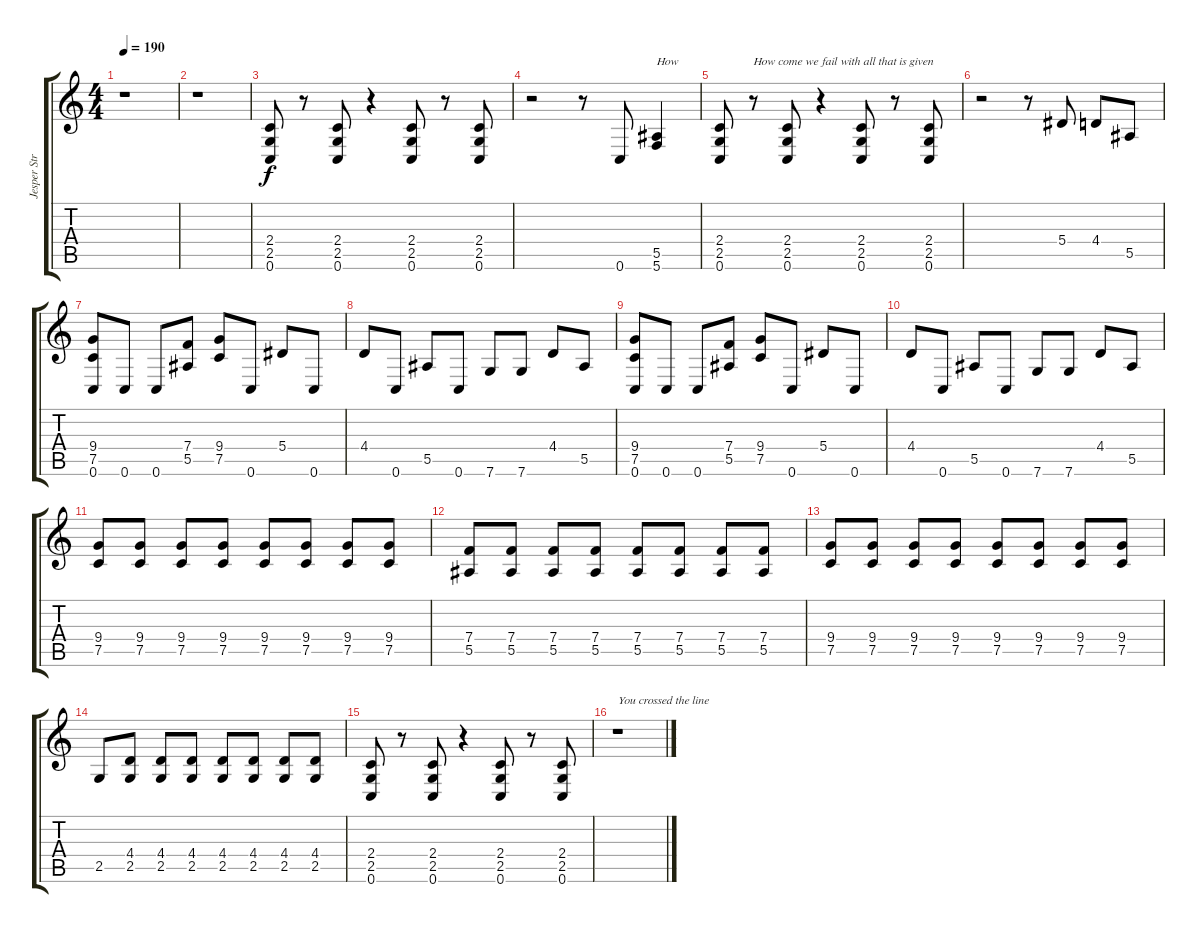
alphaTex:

\track ("Jesper Strömblad" "Jesper Str") {instrument distortionguitar}
\staff {score tabs}
\tuning (C4 G3 Eb3 Bb2 F2 C2) {hide}
\ts (4 4)
\tempo 190
\clef g2
\ks c
r.1{dy f} |
r.1 |
(2.4 2.5 0.6).8 r.8 (2.4 2.5 0.6).8 r.4 (2.4 2.5 0.6).8 r.8 (2.4 2.5 0.6).8 |
r.2 r.8 0.6.8 (5.5 5.6).4{txt "How"} |
(2.4 2.5 0.6).8 r.8{txt "How come we fail with all that is given"} (2.4 2.5 0.6).8 r.4 (2.4 2.5 0.6).8 r.8 (2.4 2.5 0.6).8 |
r.2 r.8 5.4.8 4.4.8 5.5.8 |
(9.4 7.5 0.6).8 0.6.8 0.6.8 (7.4 5.5).8 (9.4 7.5).8 0.6.8 5.4.8 0.6.8 |
4.4.8 0.6.8 5.5.8 0.6.8 7.6.8 7.6.8 4.4.8 5.5.8 |
(9.4 7.5 0.6).8 0.6.8 0.6.8 (7.4 5.5).8 (9.4 7.5).8 0.6.8 5.4.8 0.6.8 |
4.4.8 0.6.8 5.5.8 0.6.8 7.6.8 7.6.8 4.4.8 5.5.8 |
(9.4 7.5).8 (9.4 7.5).8 (9.4 7.5).8 (9.4 7.5).8 (9.4 7.5).8 (9.4 7.5).8 (9.4 7.5).8 (9.4 7.5).8 |
(7.4 5.5).8 (7.4 5.5).8 (7.4 5.5).8 (7.4 5.5).8 (7.4 5.5).8 (7.4 5.5).8 (7.4 5.5).8 (7.4 5.5).8 |
(9.4 7.5).8 (9.4 7.5).8 (9.4 7.5).8 (9.4 7.5).8 (9.4 7.5).8 (9.4 7.5).8 (9.4 7.5).8 (9.4 7.5).8 |
2.5.8 (4.4 2.5).8 (4.4 2.5).8 (4.4 2.5).8 (4.4 2.5).8 (4.4 2.5).8 (4.4 2.5).8 (4.4 2.5).8 |
(2.4 2.5 0.6).8 r.8 (2.4 2.5 0.6).8 r.4 (2.4 2.5 0.6).8 r.8 (2.4 2.5 0.6).8 |
r.1{txt "You crossed the line"}
